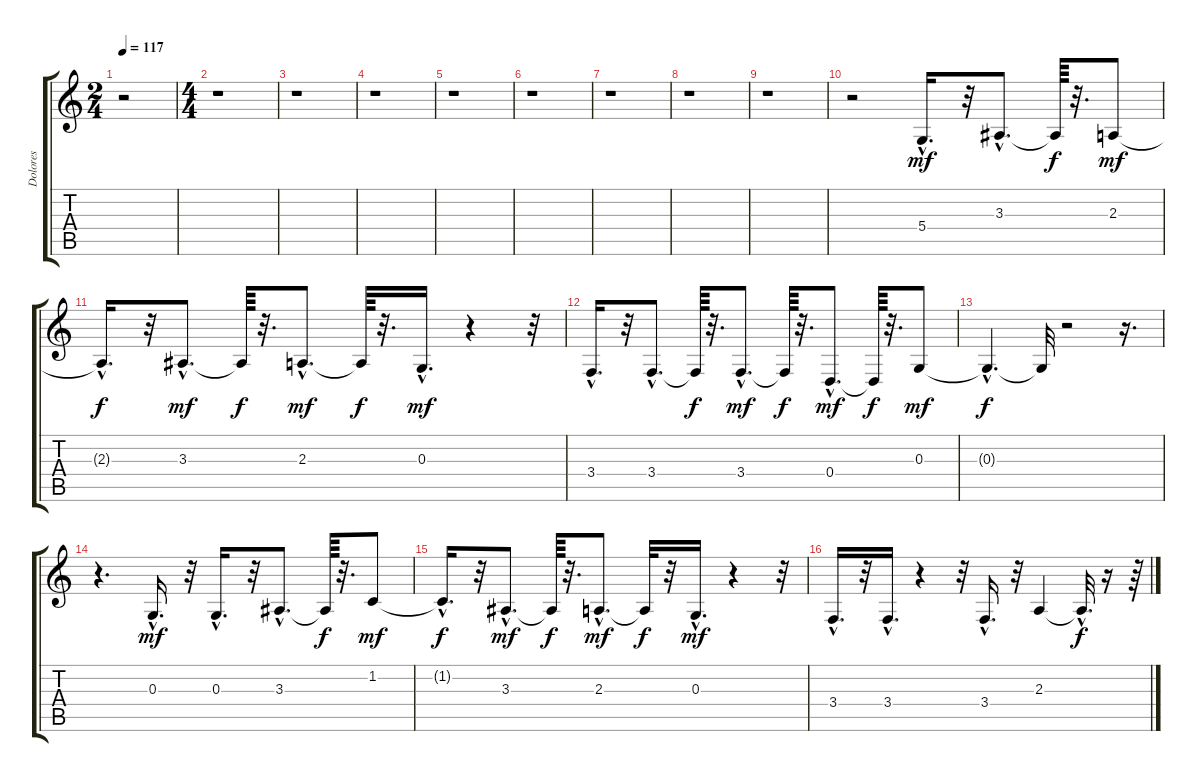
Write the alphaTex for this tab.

\track ("Dolores" "Dolores") {instrument panflute}
\staff {score tabs}
\tuning (E4 B3 G3 D3 A2 E2) {hide}
\ts (2 4)
\tempo 117
\clef g2
\ks c
r.2{dy mf instrument panflute} |
\ts (4 4)
r.1 |
r.1 |
r.1 |
r.1 |
r.1 |
r.1 |
r.1 |
r.1 |
r.2 5.4{hac}.16{d} r.32 3.3{hac}.8{d} 3.3{t}.64{dy f} r.32{d} 2.3.8{dy mf} |
2.3{hac t}.16{d dy f} r.32 3.3{hac}.8{d dy mf} 3.3{t}.64{dy f} r.32{d} 2.3{hac}.8{d dy mf} 2.3{t}.64{dy f} r.32{d} 0.3{hac}.16{d dy mf} r.4 r.32 |
3.4{hac}.16{d} r.32 3.4{hac}.8{d} 3.4{t}.64{dy f} r.32{d} 3.4{hac}.8{d dy mf} 3.4{t}.64{dy f} r.32{d} 0.4{hac}.8{d dy mf} 0.4{t}.64{dy f} r.32{d} 0.3.8{dy mf} |
0.3{hac t}.4{d dy f} 0.3{t}.32 r.2 r.16{d} |
r.4{d} 0.3{hac}.16{d dy mf} r.32 0.3{hac}.16{d} r.32 3.3{hac}.8{d} 3.3{t}.64{dy f} r.32{d} 1.2.8{dy mf} |
1.2{hac t}.16{d dy f} r.32 3.3{hac}.8{d dy mf} 3.3{t}.64{dy f} r.32{d} 2.3{hac}.8{d dy mf} 2.3{t}.32{dy f} r.32 0.3{hac}.16{d dy mf} r.4 r.32 |
3.4{hac}.16{d} r.32 3.4{hac}.16{d} r.4 r.32 3.4{hac}.16{d} r.32 2.3.4 2.3{hac t}.32{d dy f} r.16 r.64
